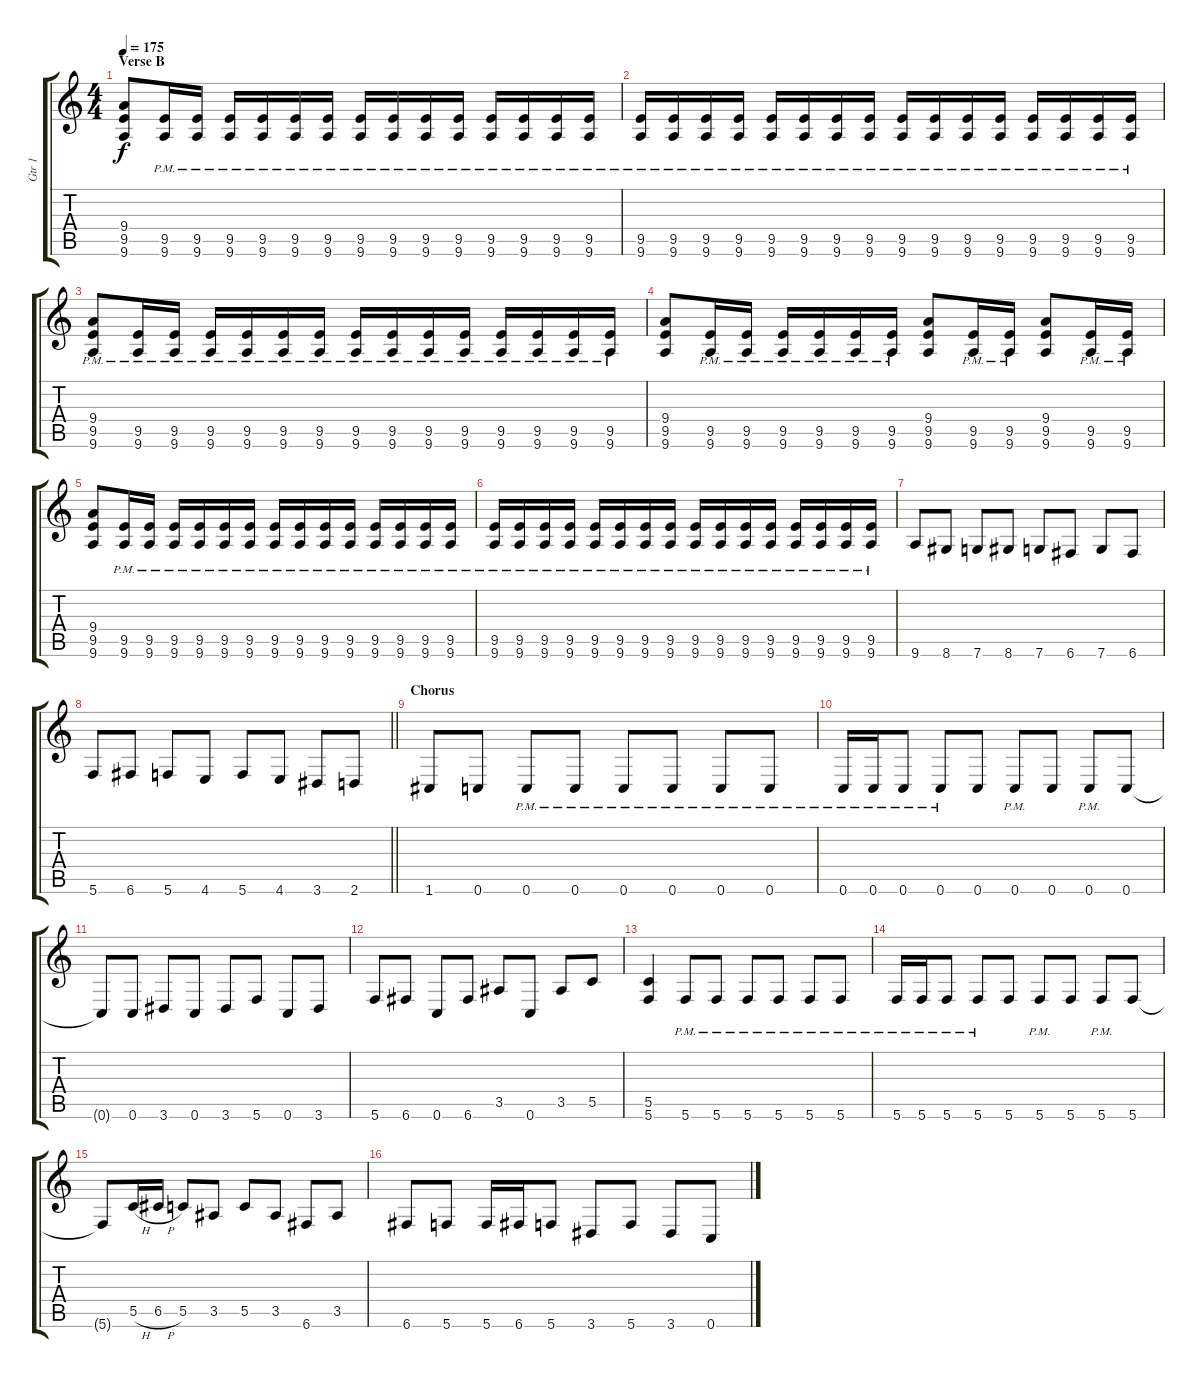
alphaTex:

\track ("Gtr 1" "Gtr 1") {instrument distortionguitar}
\staff {score tabs}
\tuning (D4 A3 F3 C3 G2 C2) {hide}
\ts (4 4)
\section ("" "Verse B")
\tempo 175
\clef g2
\ks c
(9.4 9.5 9.6).8{dy f} (9.5{pm} 9.6{pm}).16 (9.5{pm} 9.6{pm}).16 (9.5{pm} 9.6{pm}).16 (9.5{pm} 9.6{pm}).16 (9.5{pm} 9.6{pm}).16 (9.5{pm} 9.6{pm}).16 (9.5{pm} 9.6{pm}).16 (9.5{pm} 9.6{pm}).16 (9.5{pm} 9.6{pm}).16 (9.5{pm} 9.6{pm}).16 (9.5{pm} 9.6{pm}).16 (9.5{pm} 9.6{pm}).16 (9.5{pm} 9.6{pm}).16 (9.5{pm} 9.6{pm}).16 |
(9.5{pm} 9.6{pm}).16 (9.5{pm} 9.6{pm}).16 (9.5{pm} 9.6{pm}).16 (9.5{pm} 9.6{pm}).16 (9.5{pm} 9.6{pm}).16 (9.5{pm} 9.6{pm}).16 (9.5{pm} 9.6{pm}).16 (9.5{pm} 9.6{pm}).16 (9.5{pm} 9.6{pm}).16 (9.5{pm} 9.6{pm}).16 (9.5{pm} 9.6{pm}).16 (9.5{pm} 9.6{pm}).16 (9.5{pm} 9.6{pm}).16 (9.5{pm} 9.6{pm}).16 (9.5{pm} 9.6{pm}).16 (9.5{pm} 9.6{pm}).16 |
(9.4 9.5{pm} 9.6{pm}).8 (9.5{pm} 9.6{pm}).16 (9.5{pm} 9.6{pm}).16 (9.5{pm} 9.6{pm}).16 (9.5{pm} 9.6{pm}).16 (9.5{pm} 9.6{pm}).16 (9.5{pm} 9.6{pm}).16 (9.5{pm} 9.6{pm}).16 (9.5{pm} 9.6{pm}).16 (9.5{pm} 9.6{pm}).16 (9.5{pm} 9.6{pm}).16 (9.5{pm} 9.6{pm}).16 (9.5{pm} 9.6{pm}).16 (9.5{pm} 9.6{pm}).16 (9.5{pm} 9.6{pm}).16 |
(9.4 9.5 9.6).8 (9.5{pm} 9.6{pm}).16 (9.5{pm} 9.6{pm}).16 (9.5{pm} 9.6{pm}).16 (9.5{pm} 9.6{pm}).16 (9.5{pm} 9.6{pm}).16 (9.5{pm} 9.6{pm}).16 (9.4 9.5 9.6).8 (9.5{pm} 9.6{pm}).16 (9.5{pm} 9.6{pm}).16 (9.4 9.5 9.6).8 (9.5{pm} 9.6{pm}).16 (9.5{pm} 9.6{pm}).16 |
(9.4 9.5 9.6).8 (9.5{pm} 9.6{pm}).16 (9.5{pm} 9.6{pm}).16 (9.5{pm} 9.6{pm}).16 (9.5{pm} 9.6{pm}).16 (9.5{pm} 9.6{pm}).16 (9.5{pm} 9.6{pm}).16 (9.5{pm} 9.6{pm}).16 (9.5{pm} 9.6{pm}).16 (9.5{pm} 9.6{pm}).16 (9.5{pm} 9.6{pm}).16 (9.5{pm} 9.6{pm}).16 (9.5{pm} 9.6{pm}).16 (9.5{pm} 9.6{pm}).16 (9.5{pm} 9.6{pm}).16 |
(9.5{pm} 9.6{pm}).16 (9.5{pm} 9.6{pm}).16 (9.5{pm} 9.6{pm}).16 (9.5{pm} 9.6{pm}).16 (9.5{pm} 9.6{pm}).16 (9.5{pm} 9.6{pm}).16 (9.5{pm} 9.6{pm}).16 (9.5{pm} 9.6{pm}).16 (9.5{pm} 9.6{pm}).16 (9.5{pm} 9.6{pm}).16 (9.5{pm} 9.6{pm}).16 (9.5{pm} 9.6{pm}).16 (9.5{pm} 9.6{pm}).16 (9.5{pm} 9.6{pm}).16 (9.5{pm} 9.6{pm}).16 (9.5{pm} 9.6{pm}).16 |
9.6.8 8.6.8 7.6.8 8.6.8 7.6.8 6.6.8 7.6.8 6.6.8 |
\barLineRight lightlight
5.6.8 6.6.8 5.6.8 4.6.8 5.6.8 4.6.8 3.6.8 2.6.8 |
\section ("" "Chorus")
1.6.8 0.6.8 0.6{pm}.8 0.6{pm}.8 0.6{pm}.8 0.6{pm}.8 0.6{pm}.8 0.6{pm}.8 |
0.6{pm}.16 0.6{pm}.16 0.6{pm}.8 0.6{pm}.8 0.6.8 0.6{pm}.8 0.6.8 0.6{pm}.8 0.6.8 |
0.6{t}.8 0.6.8 3.6.8 0.6.8 3.6.8 5.6.8 0.6.8 3.6.8 |
5.6.8 6.6.8 0.6.8 6.6.8 3.5.8 0.6.8 3.5.8 5.5.8 |
(5.5 5.6).4 5.6{pm}.8 5.6{pm}.8 5.6{pm}.8 5.6{pm}.8 5.6{pm}.8 5.6{pm}.8 |
5.6{pm}.16 5.6{pm}.16 5.6{pm}.8 5.6{pm}.8 5.6.8 5.6{pm}.8 5.6.8 5.6{pm}.8 5.6.8 |
5.6{t}.8 5.5{h}.16 6.5{h}.16 5.5.8 3.5.8 5.5.8 3.5.8 6.6.8 3.5.8 |
6.6.8 5.6.8 5.6.16 6.6.16 5.6.8 3.6.8 5.6.8 3.6.8 0.6.8
